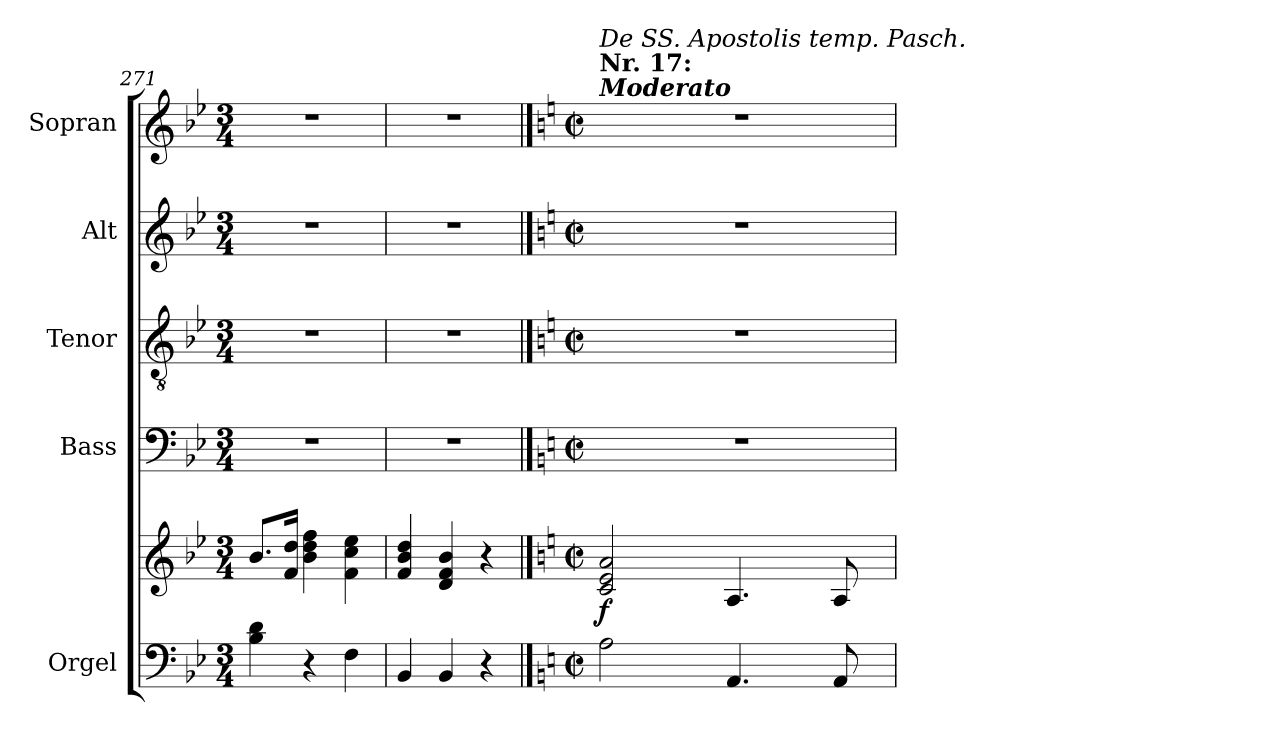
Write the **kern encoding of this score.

**kern	**kern	**dynam	**kern	**kern	**kern	**kern
*part5	*part5	*part5	*part4	*part3	*part2	*part1
*staff6	*staff5	*staff5/6	*staff4	*staff3	*staff2	*staff1
*I"Orgel	*	*	*I"Bass	*I"Tenor	*I"Alt	*I"Sopran
*I'Org.	*	*	*I'B.	*I'T.	*I'A.	*I'S.
*clefF4	*clefG2	*	*clefF4	*clefGv2	*clefG2	*clefG2
*k[b-e-]	*k[b-e-]	*	*k[b-e-]	*k[b-e-]	*k[b-e-]	*k[b-e-]
*B-:	*B-:	*	*B-:	*B-:	*B-:	*B-:
*M3/4	*M3/4	*	*M3/4	*M3/4	*M3/4	*M3/4
=271	=271	=271	=271	=271	=271	=271
4B-\ 4d\	8.b-/L	.	2.r	2.r	2.r	2.r
.	16f/ 16dd/Jk	.	.	.	.	.
4r	4b-\ 4dd\ 4ff\	.	.	.	.	.
4F\	4f\ 4cc\ 4ee-\	.	.	.	.	.
=272	=272	=272	=272	=272	=272	=272
4BB-/	4f/ 4b-/ 4dd/	.	2.r	2.r	2.r	2.r
4BB-/	4d/ 4f/ 4b-/	.	.	.	.	.
4r	4r	.	.	.	.	.
!!LO:LB:g=z
==273	==273	==273	==273	==273	==273	==273
*k[]	*k[]	*	*k[]	*k[]	*k[]	*k[]
*C:	*C:	*	*C:	*C:	*C:	*C:
*M2/2	*M2/2	*	*M2/2	*M2/2	*M2/2	*M2/2
*met(c|)	*met(c|)	*	*met(c|)	*met(c|)	*met(c|)	*met(c|)
!	!	!	!	!	!	!LO:TX:a:Bi:t=Moderato
!	!	!	!	!	!	!LO:TX:a:B:t=Nr. 17&colon;
!	!	!	!	!	!	!LO:TX:a:i:t=De SS. Apostolis temp. Pasch.
!	!	!LO:DY:b	!	!	!	!
2A\	2c/ 2e/ 2a/	f	1r	1r	1r	1r
4.AA/	4.A/	.	.	.	.	.
8AA/	8A/	.	.	.	.	.
=	=	=	=	=	=	=
*-	*-	*-	*-	*-	*-	*-
